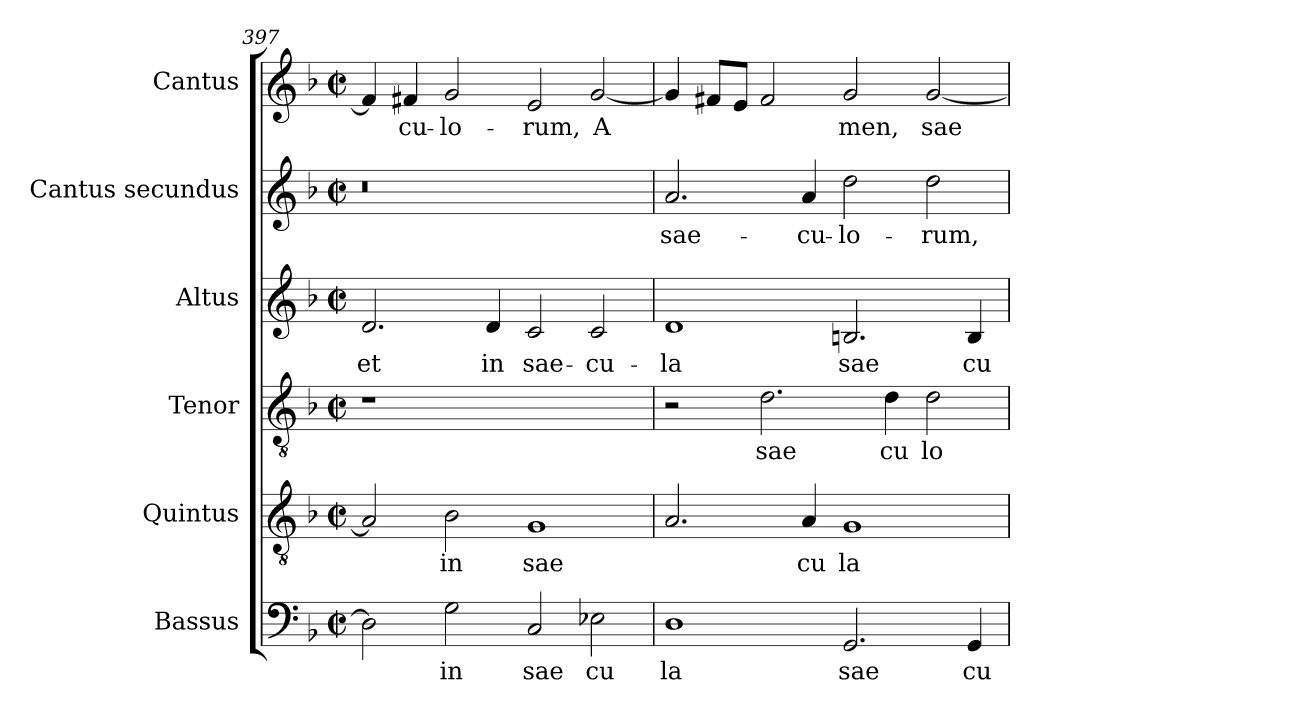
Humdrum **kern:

**kern	**text	**kern	**text	**kern	**text	**kern	**text	**kern	**text	**kern	**text
*part6	*part6	*part5	*part5	*part4	*part4	*part3	*part3	*part2	*part2	*part1	*part1
*staff6	*staff6	*staff5	*staff5	*staff4	*staff4	*staff3	*staff3	*staff2	*staff2	*staff1	*staff1
*I"Bassus	*	*I"Quintus	*	*I"Tenor	*	*I"Altus	*	*I"Cantus  secundus	*	*I"Cantus	*
*I'B	*	*I'Q	*	*I'T	*	*I'A	*	*	*	*I'C	*
*clefF4	*	*clefGv2	*	*clefGv2	*	*clefG2	*	*clefG2	*	*clefG2	*
*k[b-]	*	*k[b-]	*	*k[b-]	*	*k[b-]	*	*k[b-]	*	*k[b-]	*
*F:	*	*F:	*	*F:	*	*F:	*	*F:	*	*F:	*
*M2/2	*	*M2/2	*	*M2/2	*	*M2/2	*	*M2/2	*	*M2/2	*
*met(c|)	*	*met(c|)	*	*met(c|)	*	*met(c|)	*	*met(c|)	*	*met(c|)	*
=397	=397	=397	=397	=397	=397	=397	=397	=397	=397	=397	=397
!	!LO:LY:b:cj	!	!LO:LY:b:cj	!	!	!	!LO:LY:b:cj	!	!	!	!LO:LY:b:cj
2D\]	.	2A/]	.	1r	.	2.d/	et	0r	.	4f#/]	--
!	!	!	!	!	!	!	!	!	!	!	!LO:LY:b:cj
.	.	.	.	.	.	.	.	.	.	4f#X/	-cu-
!	!LO:LY:b:cj	!	!LO:LY:b:cj	!	!	!	!	!	!	!	!LO:LY:b:cj
2G\	in	2B-\	in	.	.	.	.	.	.	2g/	-lo-
!	!	!	!	!	!	!	!LO:LY:b:cj	!	!	!	!
.	.	.	.	.	.	4d/	in	.	.	.	.
!	!LO:LY:b:cj	!	!LO:LY:b:cj	!	!	!	!LO:LY:b:cj	!	!	!	!LO:LY:b:cj
2C/	sae	1G	sae	1ryy	.	2c/	sae-	.	.	2e/	-rum,
!	!LO:LY:b:cj	!	!	!	!	!	!LO:LY:b:cj	!	!	!	!LO:LY:b:cj
2E-X\	cu	.	.	.	.	2c/	-cu-	.	.	[>2g/	A-
!!LO:PB:g=z
=398	=398	=398	=398	=398	=398	=398	=398	=398	=398	=398	=398
!	!LO:LY:b:cj	!	!LO:LY:b:cj	!	!	!	!LO:LY:b:cj	!	!LO:LY:b:cj	!	!LO:LY:b:cj
1D	la	2.A/	.	2r	.	1d	-la	2.a/	sae-	4g/]	--
!	!	!	!	!	!	!	!	!	!	!	!LO:LY:b:cj
.	.	.	.	.	.	.	.	.	.	8f#/L	--
!	!	!	!	!	!	!	!	!	!	!	!LO:LY:b:cj
.	.	.	.	.	.	.	.	.	.	8e/J	--
!	!	!	!	!	!LO:LY:b:cj	!	!	!	!	!	!LO:LY:b:cj
.	.	.	.	2.d\	sae	.	.	.	.	2f#/	--
!	!	!	!LO:LY:b:cj	!	!	!	!	!	!LO:LY:b:cj	!	!
.	.	4A/	cu	.	.	.	.	4a/	-cu-	.	.
!	!LO:LY:b:cj	!	!LO:LY:b:cj	!	!	!	!LO:LY:b:cj	!	!LO:LY:b:cj	!	!LO:LY:b:cj
2.GG/	sae	1G	la	.	.	2.Bn/	sae	2dd\	-lo-	2g/	-men,
!	!	!	!	!	!LO:LY:b:cj	!	!	!	!	!	!
.	.	.	.	4d\	cu	.	.	.	.	.	.
!	!	!	!	!	!LO:LY:b:cj	!	!	!	!LO:LY:b:cj	!	!LO:LY:b:cj
.	.	.	.	2d\	lo	.	.	2dd\	-rum,	[<2g/	sae-
!	!LO:LY:b:cj	!	!	!	!	!	!LO:LY:b:cj	!	!	!	!
4GG/	cu	.	.	.	.	4B/	cu	.	.	.	.
=	=	=	=	=	=	=	=	=	=	=	=
*-	*-	*-	*-	*-	*-	*-	*-	*-	*-	*-	*-
